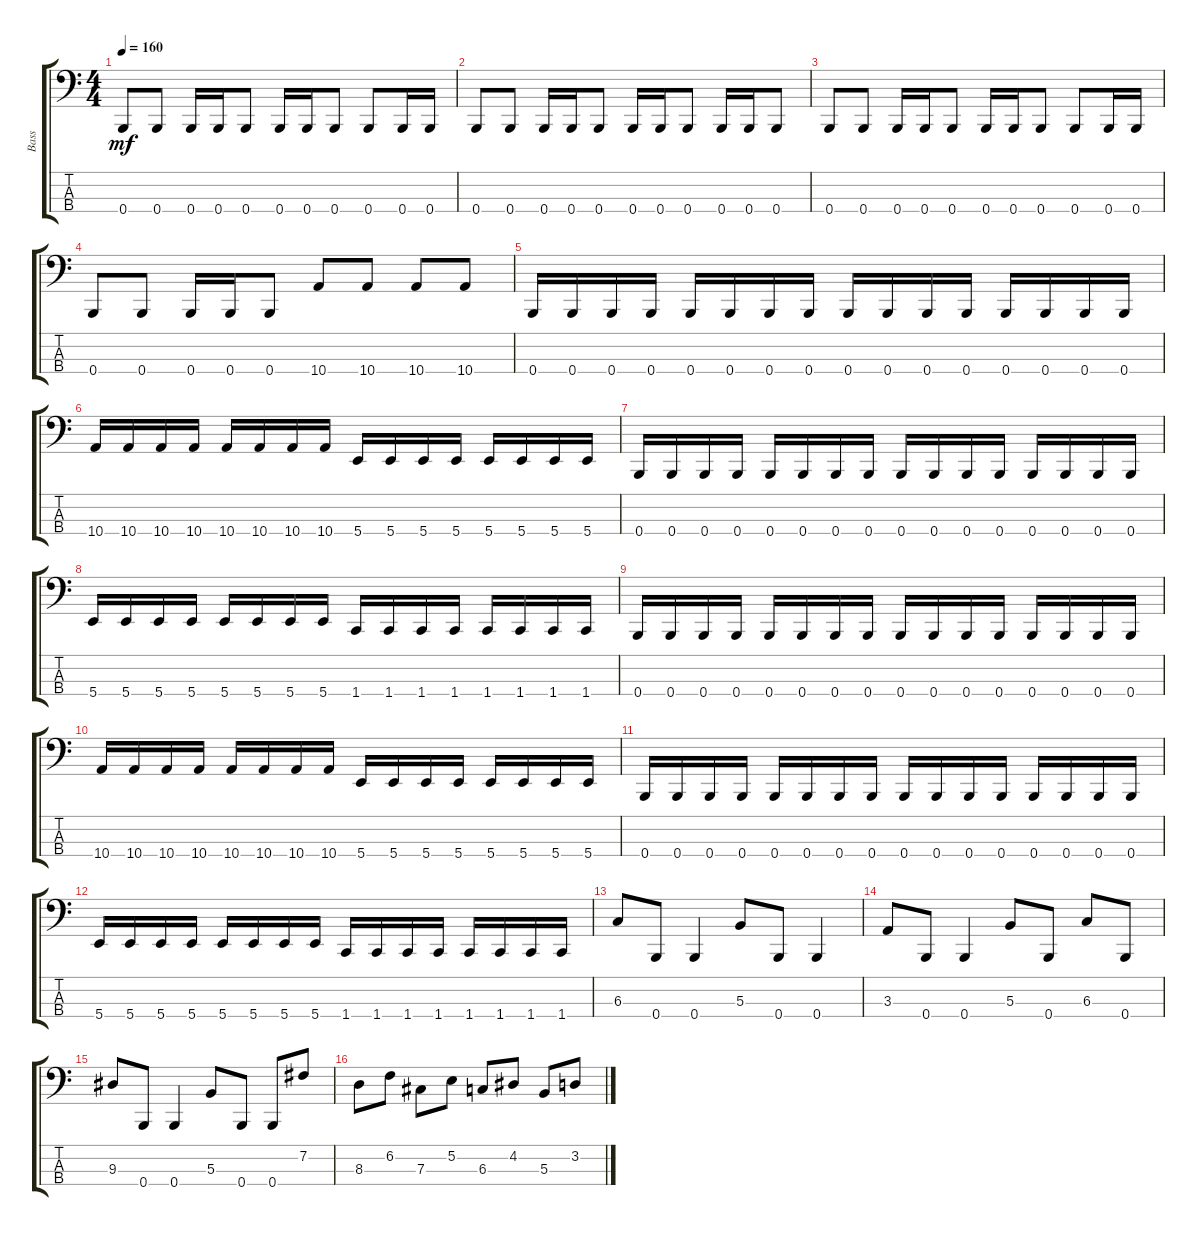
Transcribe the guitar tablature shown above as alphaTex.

\track ("Bass" "Bass") {instrument electricbassfinger}
\staff {score tabs}
\tuning (E2 B1 Gb1 B0) {hide}
\ts (4 4)
\tempo 160
\clef f4
\ks c
0.4.8{dy mf} 0.4.8 0.4.16 0.4.16 0.4.8 0.4.16 0.4.16 0.4.8 0.4.8 0.4.16 0.4.16 |
0.4.8 0.4.8 0.4.16 0.4.16 0.4.8 0.4.16 0.4.16 0.4.8 0.4.16 0.4.16 0.4.8 |
0.4.8 0.4.8 0.4.16 0.4.16 0.4.8 0.4.16 0.4.16 0.4.8 0.4.8 0.4.16 0.4.16 |
0.4.8 0.4.8 0.4.16 0.4.16 0.4.8 10.4.8 10.4.8 10.4.8 10.4.8 |
0.4.16 0.4.16 0.4.16 0.4.16 0.4.16 0.4.16 0.4.16 0.4.16 0.4.16 0.4.16 0.4.16 0.4.16 0.4.16 0.4.16 0.4.16 0.4.16 |
10.4.16 10.4.16 10.4.16 10.4.16 10.4.16 10.4.16 10.4.16 10.4.16 5.4.16 5.4.16 5.4.16 5.4.16 5.4.16 5.4.16 5.4.16 5.4.16 |
0.4.16 0.4.16 0.4.16 0.4.16 0.4.16 0.4.16 0.4.16 0.4.16 0.4.16 0.4.16 0.4.16 0.4.16 0.4.16 0.4.16 0.4.16 0.4.16 |
5.4.16 5.4.16 5.4.16 5.4.16 5.4.16 5.4.16 5.4.16 5.4.16 1.4.16 1.4.16 1.4.16 1.4.16 1.4.16 1.4.16 1.4.16 1.4.16 |
0.4.16 0.4.16 0.4.16 0.4.16 0.4.16 0.4.16 0.4.16 0.4.16 0.4.16 0.4.16 0.4.16 0.4.16 0.4.16 0.4.16 0.4.16 0.4.16 |
10.4.16 10.4.16 10.4.16 10.4.16 10.4.16 10.4.16 10.4.16 10.4.16 5.4.16 5.4.16 5.4.16 5.4.16 5.4.16 5.4.16 5.4.16 5.4.16 |
0.4.16 0.4.16 0.4.16 0.4.16 0.4.16 0.4.16 0.4.16 0.4.16 0.4.16 0.4.16 0.4.16 0.4.16 0.4.16 0.4.16 0.4.16 0.4.16 |
5.4.16 5.4.16 5.4.16 5.4.16 5.4.16 5.4.16 5.4.16 5.4.16 1.4.16 1.4.16 1.4.16 1.4.16 1.4.16 1.4.16 1.4.16 1.4.16 |
6.3.8 0.4.8 0.4.4 5.3.8 0.4.8 0.4.4 |
3.3.8 0.4.8 0.4.4 5.3.8 0.4.8 6.3.8 0.4.8 |
9.3.8 0.4.8 0.4.4 5.3.8 0.4.8 0.4.8 7.2.8 |
8.3.8 6.2.8 7.3.8 5.2.8 6.3.8 4.2.8 5.3.8 3.2.8
